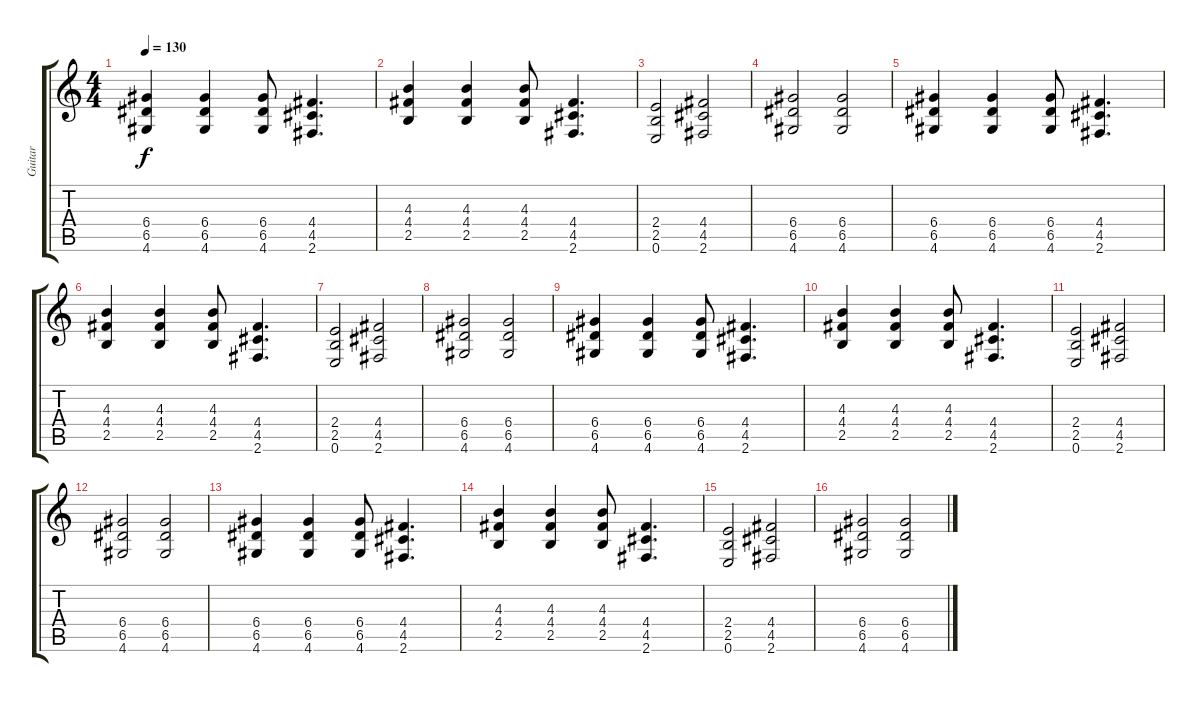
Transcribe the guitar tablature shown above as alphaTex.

\track ("Guitar" "Guitar") {instrument overdrivenguitar}
\staff {score tabs}
\tuning (E4 B3 G3 D3 A2 E2) {hide}
\ts (4 4)
\tempo 130
\clef g2
\ks c
(6.4 6.5 4.6).4{dy f} (6.4 6.5 4.6).4 (6.4 6.5 4.6).8 (4.4 4.5 2.6).4{d} |
(4.3 4.4 2.5).4 (4.3 4.4 2.5).4 (4.3 4.4 2.5).8 (4.4 4.5 2.6).4{d} |
(2.4 2.5 0.6).2 (4.4 4.5 2.6).2 |
(6.4 6.5 4.6).2 (6.4 6.5 4.6).2 |
(6.4 6.5 4.6).4 (6.4 6.5 4.6).4 (6.4 6.5 4.6).8 (4.4 4.5 2.6).4{d} |
(4.3 4.4 2.5).4 (4.3 4.4 2.5).4 (4.3 4.4 2.5).8 (4.4 4.5 2.6).4{d} |
(2.4 2.5 0.6).2 (4.4 4.5 2.6).2 |
(6.4 6.5 4.6).2 (6.4 6.5 4.6).2 |
(6.4 6.5 4.6).4 (6.4 6.5 4.6).4 (6.4 6.5 4.6).8 (4.4 4.5 2.6).4{d} |
(4.3 4.4 2.5).4 (4.3 4.4 2.5).4 (4.3 4.4 2.5).8 (4.4 4.5 2.6).4{d} |
(2.4 2.5 0.6).2 (4.4 4.5 2.6).2 |
(6.4 6.5 4.6).2 (6.4 6.5 4.6).2 |
(6.4 6.5 4.6).4 (6.4 6.5 4.6).4 (6.4 6.5 4.6).8 (4.4 4.5 2.6).4{d} |
(4.3 4.4 2.5).4 (4.3 4.4 2.5).4 (4.3 4.4 2.5).8 (4.4 4.5 2.6).4{d} |
(2.4 2.5 0.6).2 (4.4 4.5 2.6).2 |
(6.4 6.5 4.6).2 (6.4 6.5 4.6).2
